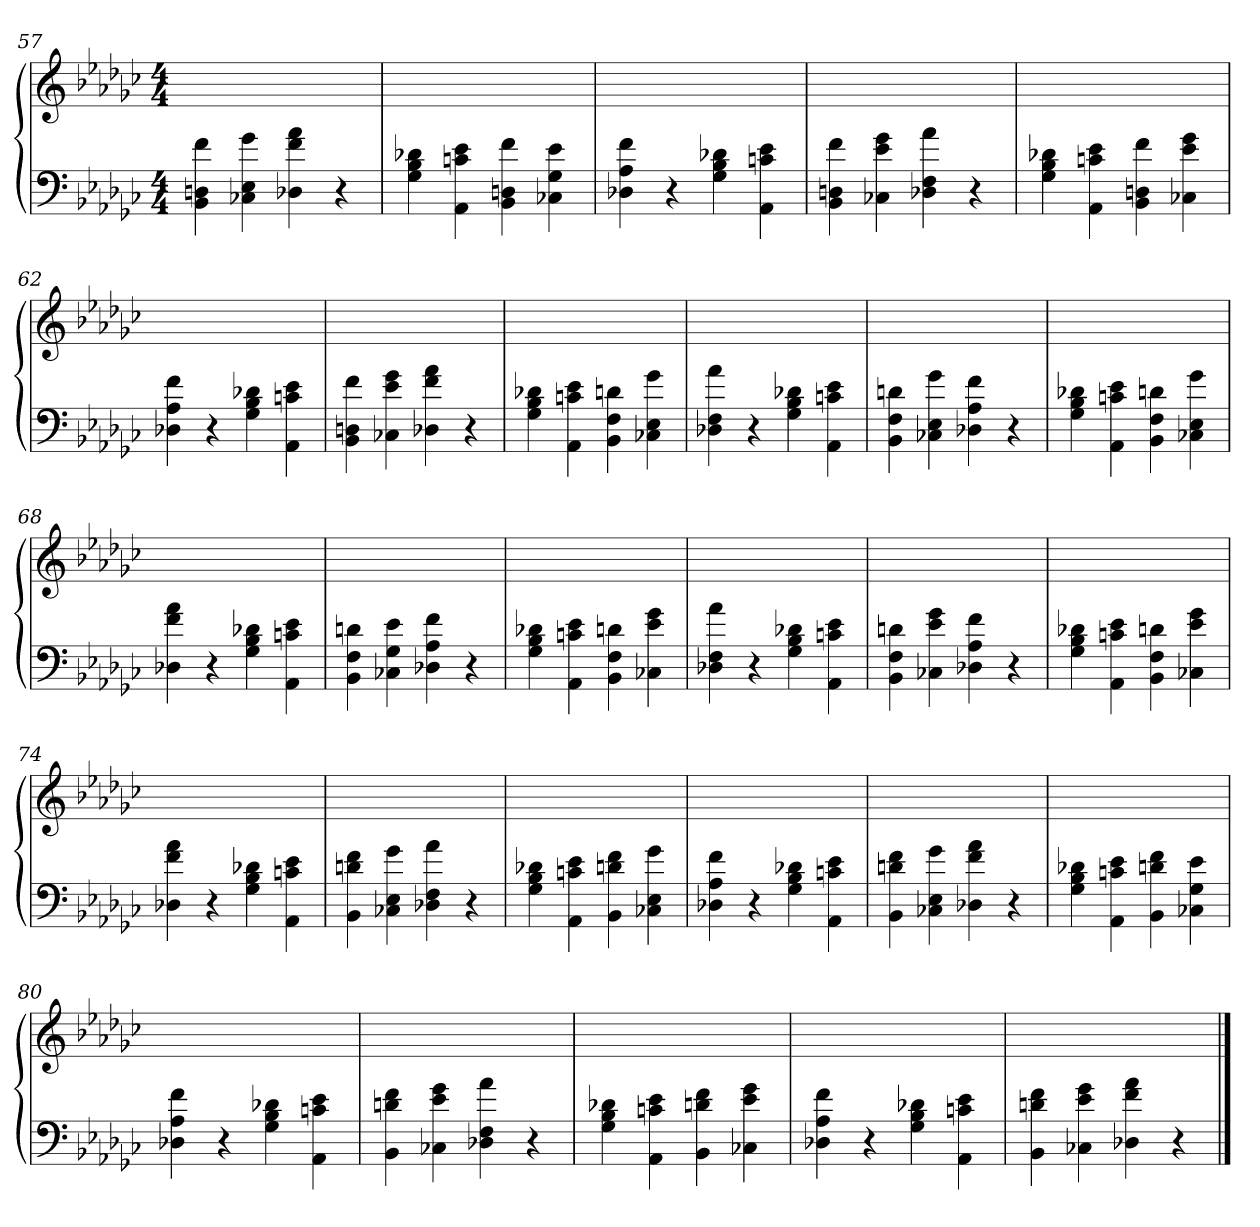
**kern	**kern
*part2	*part1
*staff2	*staff1
*clefF4	*clefG2
*k[b-e-a-d-g-c-]	*k[b-e-a-d-g-c-]
*G-:	*G-:
*M4/4	*M4/4
=57	=57
4BB- 4Dn 4f	1ryy
4C-X 4E- 4g-	.
4D-X 4f 4a-	.
4r	.
=58	=58
4G- 4B- 4d-X	1ryy
4AA- 4cn 4e-	.
4BB- 4Dn 4f	.
4C-X 4G- 4e-	.
=59	=59
4D-X 4A- 4f	1ryy
4r	.
4G- 4B- 4d-X	.
4AA- 4cn 4e-	.
=60	=60
4BB- 4Dn 4f	1ryy
4C-X 4e- 4g-	.
4D-X 4F 4a-	.
4r	.
=61	=61
4G- 4B- 4d-X	1ryy
4AA- 4cn 4e-	.
4BB- 4Dn 4f	.
4C-X 4e- 4g-	.
=62	=62
4D-X 4A- 4f	1ryy
4r	.
4G- 4B- 4d-X	.
4AA- 4cn 4e-	.
=63	=63
4BB- 4Dn 4f	1ryy
4C-X 4e- 4g-	.
4D-X 4f 4a-	.
4r	.
=64	=64
4G- 4B- 4d-X	1ryy
4AA- 4cn 4e-	.
4BB- 4F 4dn	.
4C-X 4E- 4g-	.
=65	=65
4D-X 4F 4a-	1ryy
4r	.
4G- 4B- 4d-X	.
4AA- 4cn 4e-	.
=66	=66
4BB- 4F 4dn	1ryy
4C-X 4E- 4g-	.
4D-X 4A- 4f	.
4r	.
=67	=67
4G- 4B- 4d-X	1ryy
4AA- 4cn 4e-	.
4BB- 4F 4dn	.
4C-X 4E- 4g-	.
=68	=68
4D-X 4f 4a-	1ryy
4r	.
4G- 4B- 4d-X	.
4AA- 4cn 4e-	.
=69	=69
4BB- 4F 4dn	1ryy
4C-X 4G- 4e-	.
4D-X 4A- 4f	.
4r	.
=70	=70
4G- 4B- 4d-X	1ryy
4AA- 4cn 4e-	.
4BB- 4F 4dn	.
4C-X 4e- 4g-	.
=71	=71
4D-X 4F 4a-	1ryy
4r	.
4G- 4B- 4d-X	.
4AA- 4cn 4e-	.
=72	=72
4BB- 4F 4dn	1ryy
4C-X 4e- 4g-	.
4D-X 4A- 4f	.
4r	.
=73	=73
4G- 4B- 4d-X	1ryy
4AA- 4cn 4e-	.
4BB- 4F 4dn	.
4C-X 4e- 4g-	.
=74	=74
4D-X 4f 4a-	1ryy
4r	.
4G- 4B- 4d-X	.
4AA- 4cn 4e-	.
=75	=75
4BB- 4dn 4f	1ryy
4C-X 4E- 4g-	.
4D-X 4F 4a-	.
4r	.
=76	=76
4G- 4B- 4d-X	1ryy
4AA- 4cn 4e-	.
4BB- 4dn 4f	.
4C-X 4E- 4g-	.
=77	=77
4D-X 4A- 4f	1ryy
4r	.
4G- 4B- 4d-X	.
4AA- 4cn 4e-	.
=78	=78
4BB- 4dn 4f	1ryy
4C-X 4E- 4g-	.
4D-X 4f 4a-	.
4r	.
=79	=79
4G- 4B- 4d-X	1ryy
4AA- 4cn 4e-	.
4BB- 4dn 4f	.
4C-X 4G- 4e-	.
=80	=80
4D-X 4A- 4f	1ryy
4r	.
4G- 4B- 4d-X	.
4AA- 4cn 4e-	.
=81	=81
4BB- 4dn 4f	1ryy
4C-X 4e- 4g-	.
4D-X 4F 4a-	.
4r	.
=82	=82
4G- 4B- 4d-X	1ryy
4AA- 4cn 4e-	.
4BB- 4dn 4f	.
4C-X 4e- 4g-	.
=83	=83
4D-X 4A- 4f	1ryy
4r	.
4G- 4B- 4d-X	.
4AA- 4cn 4e-	.
=84	=84
4BB- 4dn 4f	1ryy
4C-X 4e- 4g-	.
4D-X 4f 4a-	.
4r	.
==	==
*-	*-
